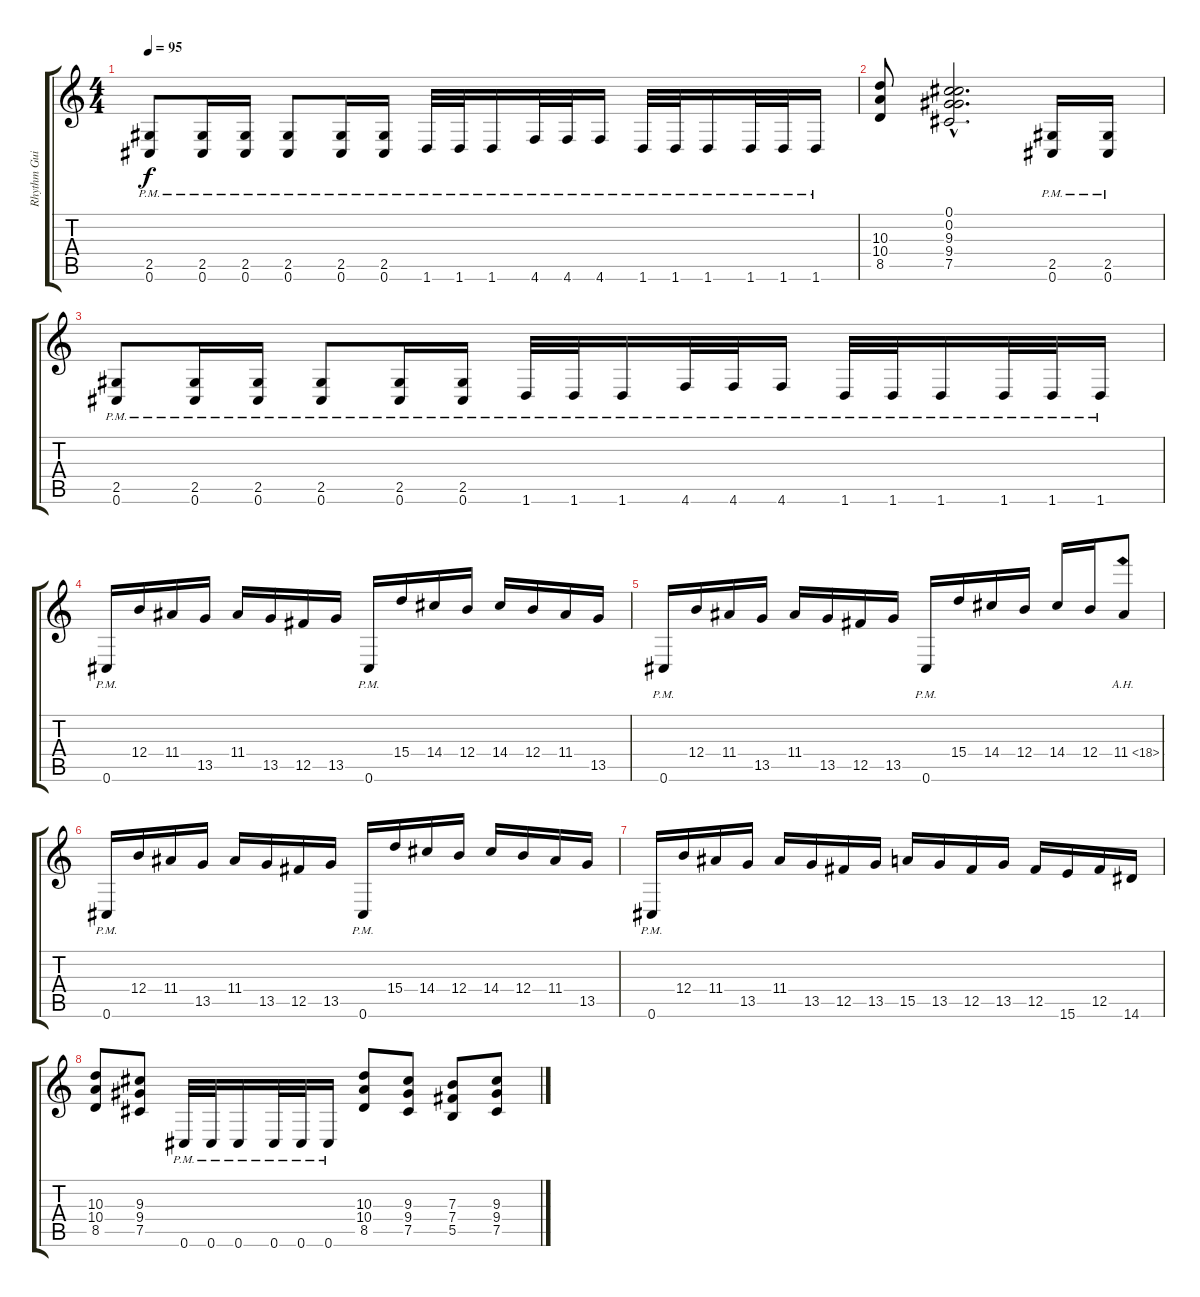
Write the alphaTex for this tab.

\track ("Rhythm Guitar" "Rhythm Gui") {instrument distortionguitar}
\staff {score tabs}
\tuning (Db4 Ab3 E3 B2 Gb2 Db2) {hide}
\ts (4 4)
\tempo 95
\clef g2
\ks c
(2.5{pm} 0.6{pm}).8{dy f} (2.5{pm} 0.6{pm}).16 (2.5{pm} 0.6{pm}).16 (2.5{pm} 0.6{pm}).8 (2.5{pm} 0.6{pm}).16 (2.5{pm} 0.6{pm}).16 1.6{pm}.32 1.6{pm}.32 1.6{pm}.16 4.6{pm}.32 4.6{pm}.32 4.6{pm}.16 1.6{pm}.32 1.6{pm}.32 1.6{pm}.16 1.6{pm}.32 1.6{pm}.32 1.6{pm}.16 |
(10.3 10.4 8.5).8 (0.1{hac} 0.2{hac} 9.3{hac} 9.4{hac} 7.5{hac}).2{d} (2.5{pm} 0.6{pm}).16 (2.5{pm} 0.6{pm}).16 |
(2.5{pm} 0.6{pm}).8 (2.5{pm} 0.6{pm}).16 (2.5{pm} 0.6{pm}).16 (2.5{pm} 0.6{pm}).8 (2.5{pm} 0.6{pm}).16 (2.5{pm} 0.6{pm}).16 1.6{pm}.32 1.6{pm}.32 1.6{pm}.16 4.6{pm}.32 4.6{pm}.32 4.6{pm}.16 1.6{pm}.32 1.6{pm}.32 1.6{pm}.16 1.6{pm}.32 1.6{pm}.32 1.6{pm}.16 |
0.6{pm}.16 12.4.16 11.4.16 13.5.16 11.4.16 13.5.16 12.5.16 13.5.16 0.6{pm}.16 15.4.16 14.4.16 12.4.16 14.4.16 12.4.16 11.4.16 13.5.16 |
0.6{pm}.16 12.4.16 11.4.16 13.5.16 11.4.16 13.5.16 12.5.16 13.5.16 0.6{pm}.16 15.4.16 14.4.16 12.4.16 14.4.16 12.4.16 11.4{ah 7}.8 |
0.6{pm}.16 12.4.16 11.4.16 13.5.16 11.4.16 13.5.16 12.5.16 13.5.16 0.6{pm}.16 15.4.16 14.4.16 12.4.16 14.4.16 12.4.16 11.4.16 13.5.16 |
0.6{pm}.16 12.4.16 11.4.16 13.5.16 11.4.16 13.5.16 12.5.16 13.5.16 15.5.16 13.5.16 12.5.16 13.5.16 12.5.16 15.6.16 12.5.16 14.6.16 |
(10.3 10.4 8.5).8 (9.3 9.4 7.5).8 0.6{pm}.32 0.6{pm}.32 0.6{pm}.16 0.6{pm}.32 0.6{pm}.32 0.6{pm}.16 (10.3 10.4 8.5).8 (9.3 9.4 7.5).8 (7.3 7.4 5.5).8 (9.3 9.4 7.5).8
